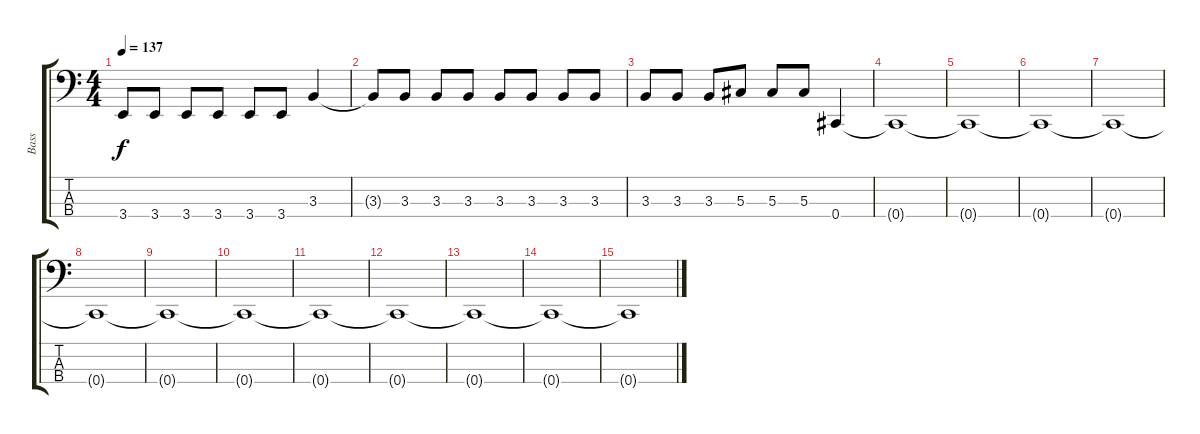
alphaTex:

\track ("Bass" "Bass") {instrument electricbassfinger}
\staff {score tabs}
\tuning (Gb2 Db2 Ab1 Db1) {hide}
\ts (4 4)
\tempo 137
\clef f4
\ks c
3.4.8{dy f} 3.4.8 3.4.8 3.4.8 3.4.8 3.4.8 3.3.4 |
3.3{t}.8 3.3.8 3.3.8 3.3.8 3.3.8 3.3.8 3.3.8 3.3.8 |
3.3.8 3.3.8 3.3.8 5.3.8 5.3.8 5.3.8 0.4.4 |
0.4{t}.1 |
0.4{t}.1 |
0.4{t}.1 |
0.4{t}.1 |
0.4{t}.1 |
0.4{t}.1 |
0.4{t}.1 |
0.4{t}.1 |
0.4{t}.1{volume 0} |
0.4{t}.1 |
0.4{t}.1 |
0.4{t}.1
